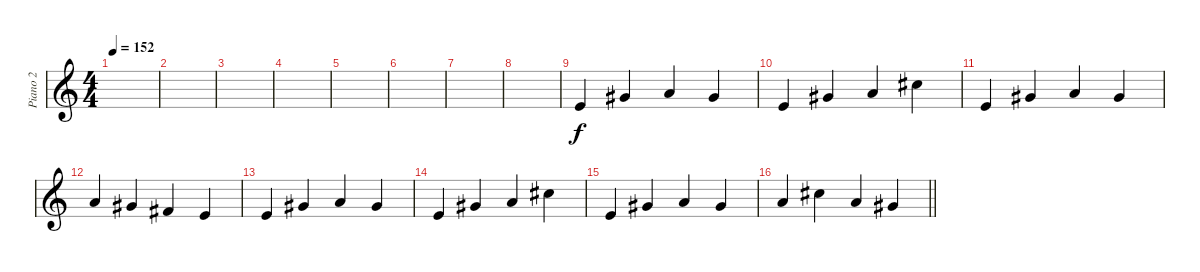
\track ("Piano 2" "Piano 2") {instrument acousticgrandpiano}
\staff {score}
\tuning (E4 B3 G3 D3 A2 D2) {hide}
\ts (4 4)
\tempo 152
\clef g2
\ks c
|
|
|
|
|
|
|
|
9.3.4 9.2.4 10.2.4 9.2.4 |
9.3.4 9.2.4 10.2.4 14.2.4 |
9.3.4 9.2.4 10.2.4 9.2.4 |
10.2.4 9.2.4 7.2.4 9.3.4 |
9.3.4 9.2.4 10.2.4 9.2.4 |
9.3.4 9.2.4 10.2.4 14.2.4 |
9.3.4 9.2.4 10.2.4 9.2.4 |
\barLineRight lightlight
10.2.4 14.2.4 10.2.4 9.2.4
